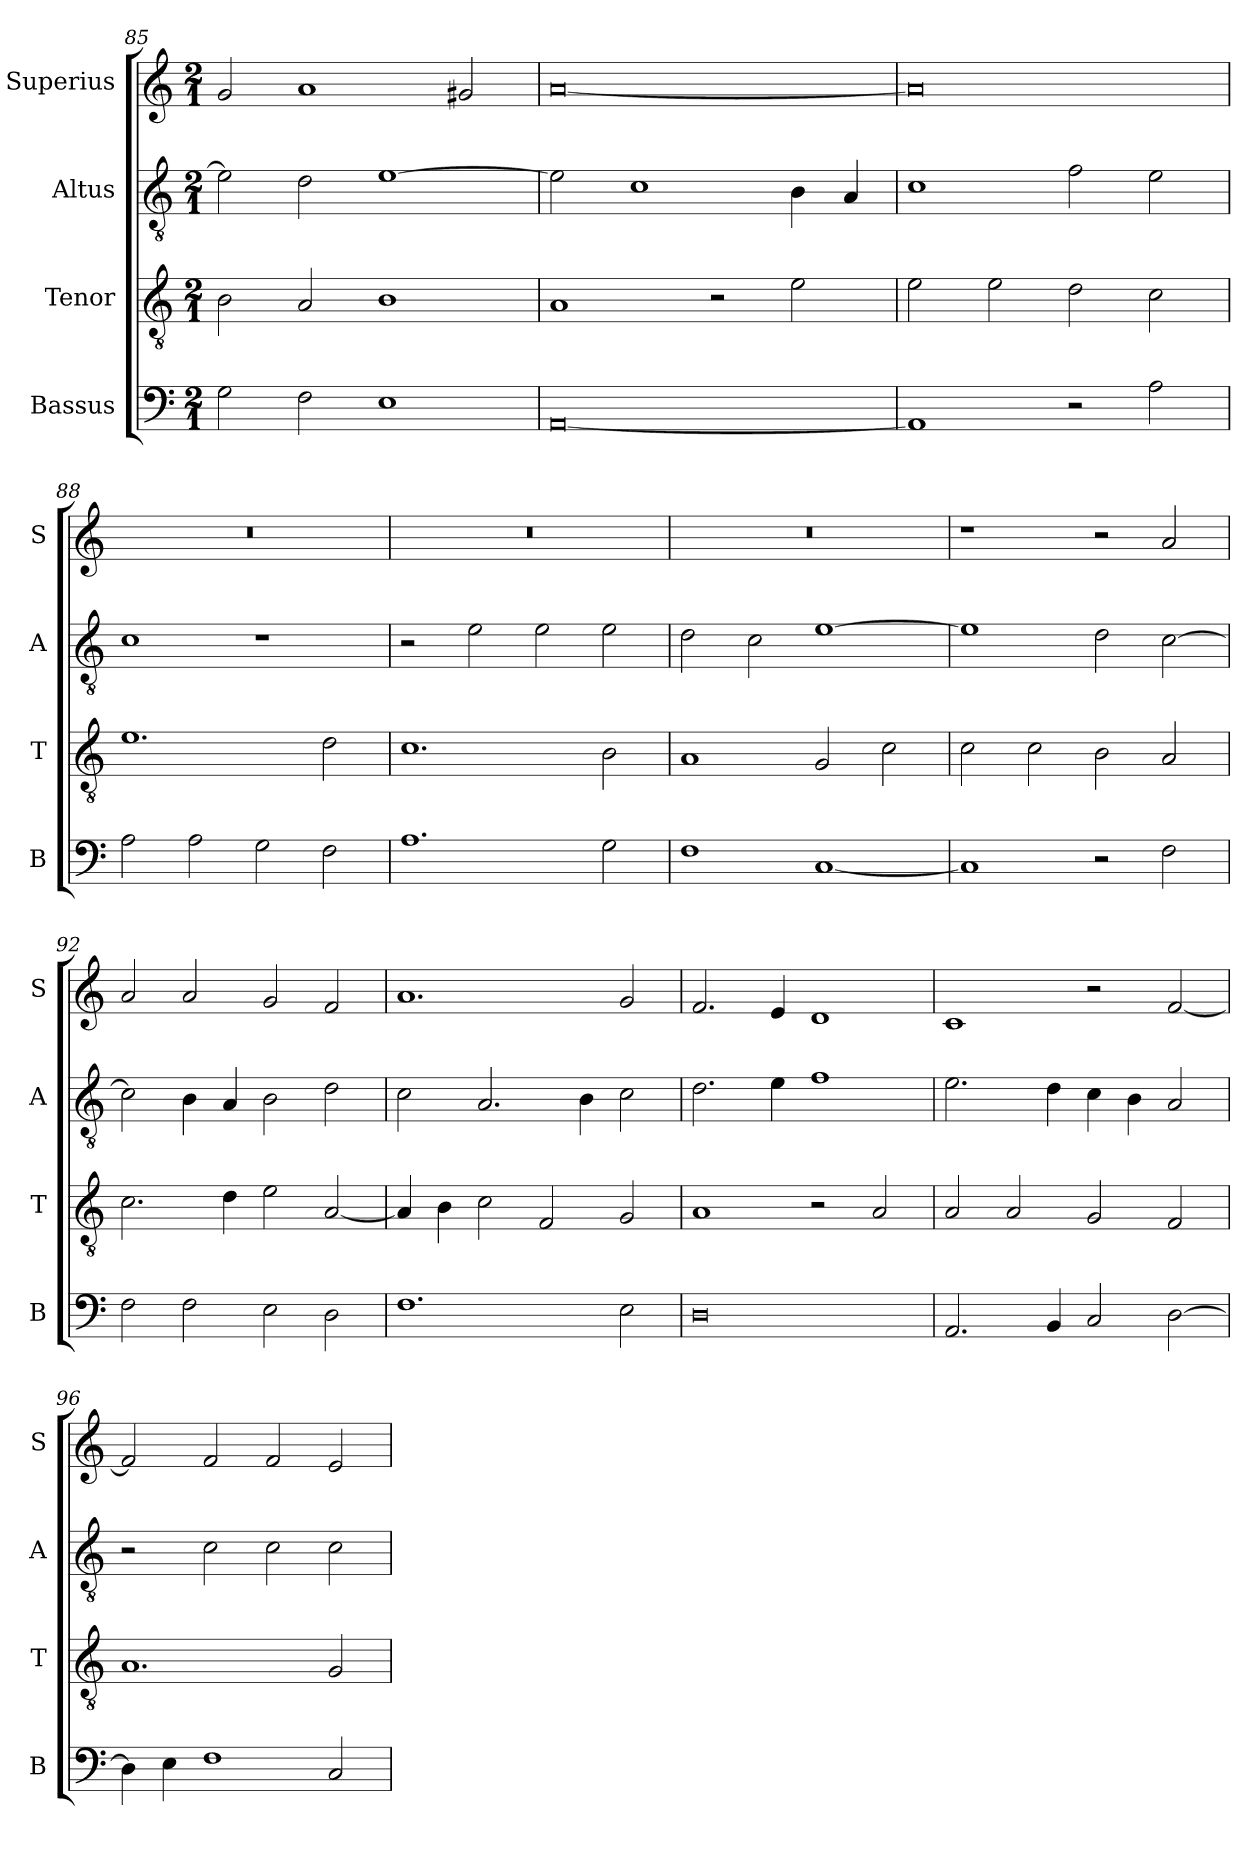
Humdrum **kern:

**kern	**kern	**kern	**kern
*part4	*part3	*part2	*part1
*staff4	*staff3	*staff2	*staff1
*I"Bassus	*I"Tenor	*I"Altus	*I"Superius
*I'B	*I'T	*I'A	*I'S
*clefF4	*clefGv2	*clefGv2	*clefG2
*k[]	*k[]	*k[]	*k[]
*C:	*C:	*C:	*C:
*M2/1	*M2/1	*M2/1	*M2/1
=85	=85	=85	=85
2G	2B	2e]	2g
2F	2A	2d	1a
1E	1B	[1e	.
.	.	.	2g#X
=86	=86	=86	=86
[0AA	1A	2e]	[0a
.	.	1c	.
.	2r	.	.
.	2e	4B	.
.	.	4A	.
=87	=87	=87	=87
1AA]	2e	1c	0a]
.	2e	.	.
2r	2d	2f	.
2A	2c	2e	.
=88	=88	=88	=88
2A	1.e	1c	0r
2A	.	.	.
2G	.	1r	.
2F	2d	.	.
=89	=89	=89	=89
1.A	1.c	2r	0r
.	.	2e	.
.	.	2e	.
2G	2B	2e	.
=90	=90	=90	=90
1F	1A	2d	0r
.	.	2c	.
[1C	2G	[1e	.
.	2c	.	.
=91	=91	=91	=91
1C]	2c	1e]	1r
.	2c	.	.
2r	2B	2d	2r
2F	2A	[2c	2a
=92	=92	=92	=92
2F	2.c	2c]	2a
2F	.	4B	2a
.	4d	4A	.
2E	2e	2B	2g
2D	[2A	2d	2f
=93	=93	=93	=93
1.F	4A]	2c	1.a
.	4B	.	.
.	2c	2.A	.
.	2F	.	.
.	.	4B	.
2E	2G	2c	2g
=94	=94	=94	=94
0D	1A	2.d	2.f
.	.	4e	4e
.	2r	1f	1d
.	2A	.	.
=95	=95	=95	=95
2.AA	2A	2.e	1c
.	2A	.	.
4BB	.	4d	.
2C	2G	4c	2r
.	.	4B	.
[2D	2F	2A	[2f
=96	=96	=96	=96
4D]	1.A	2r	2f]
4E	.	.	.
1F	.	2c	2f
.	.	2c	2f
2C	2G	2c	2e
=	=	=	=
*-	*-	*-	*-
